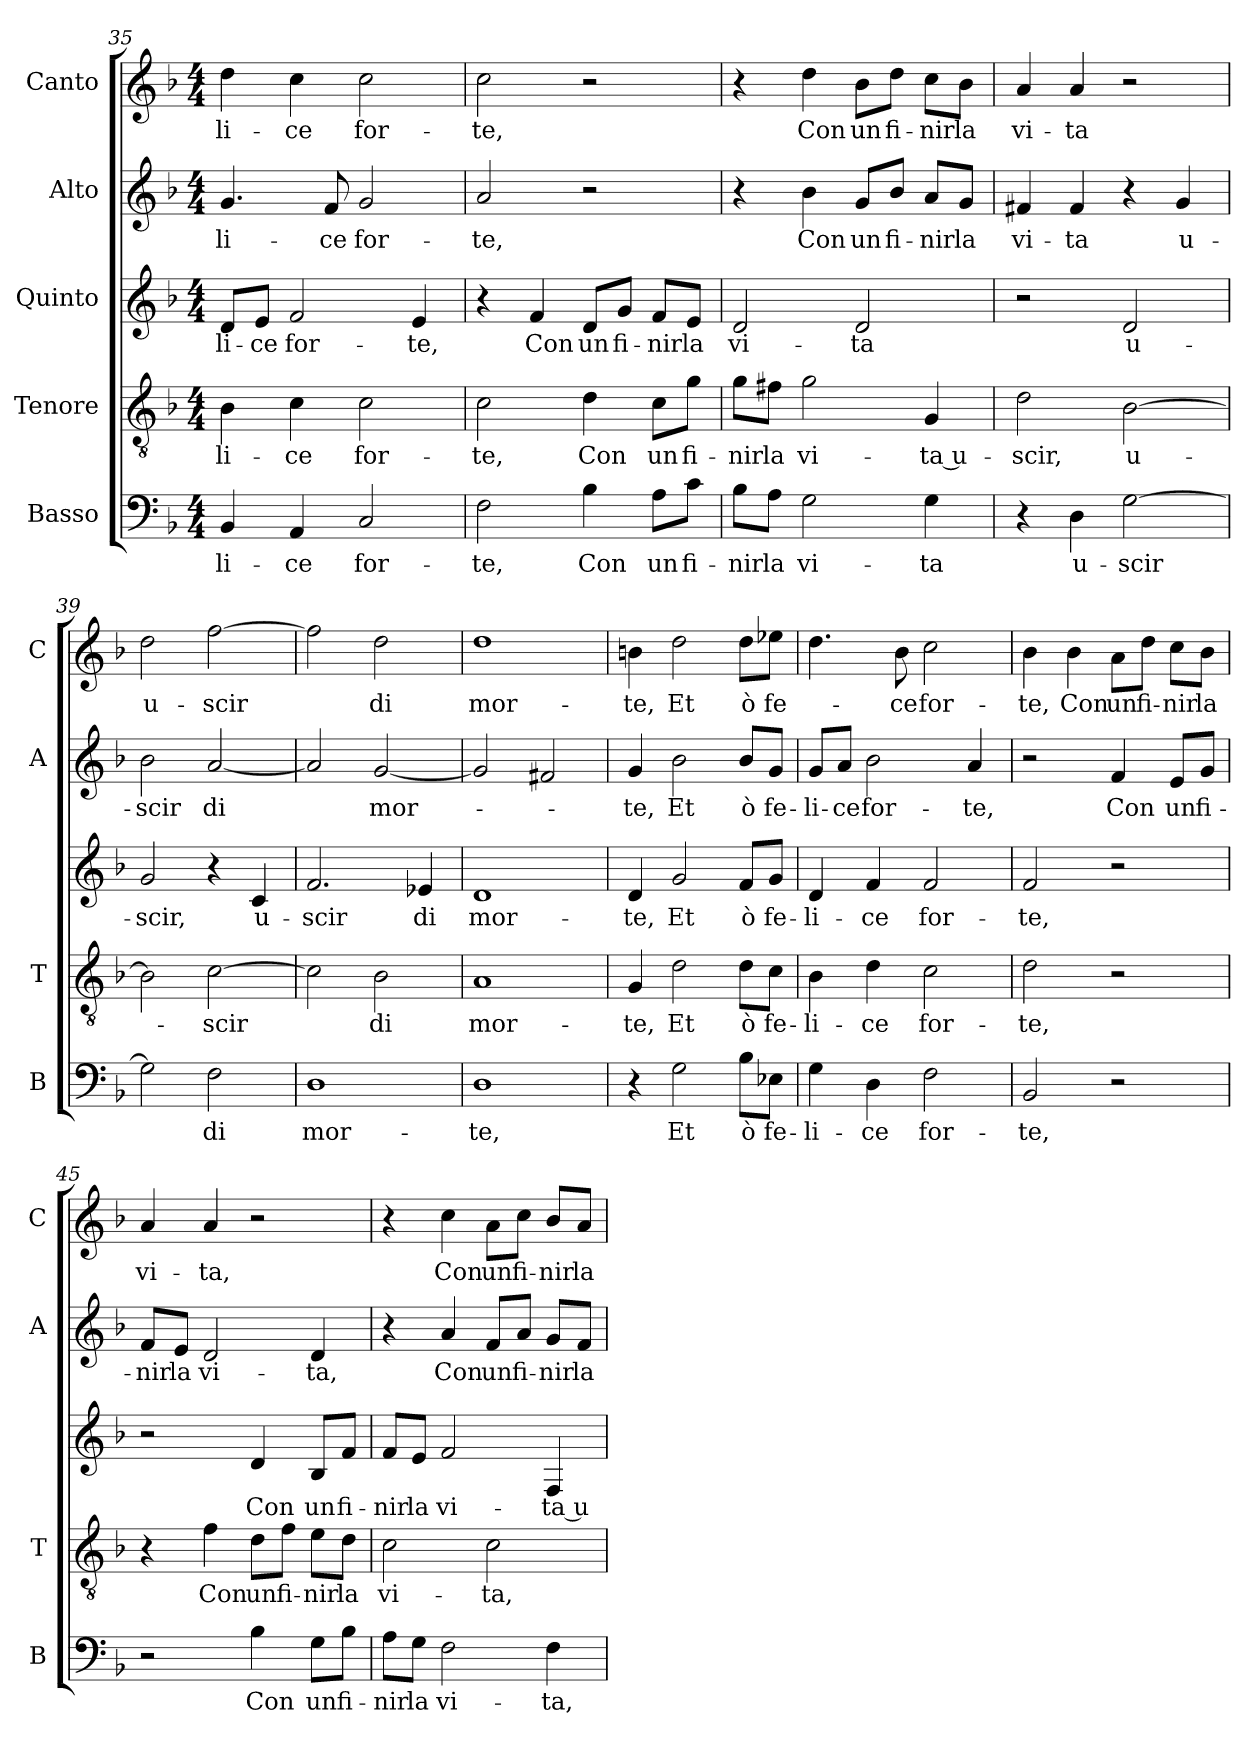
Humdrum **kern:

**kern	**text	**kern	**text	**kern	**text	**kern	**text	**kern	**text
*part5	*part5	*part4	*part4	*part3	*part3	*part2	*part2	*part1	*part1
*staff5	*staff5	*staff4	*staff4	*staff3	*staff3	*staff2	*staff2	*staff1	*staff1
*I"Basso	*	*I"Tenore	*	*I"Quinto	*	*I"Alto	*	*I"Canto	*
*I'B	*	*I'T	*	*	*	*I'A	*	*I'C	*
*clefF4	*	*clefGv2	*	*clefG2	*	*clefG2	*	*clefG2	*
*k[b-]	*	*k[b-]	*	*k[b-]	*	*k[b-]	*	*k[b-]	*
*F:	*	*F:	*	*F:	*	*F:	*	*F:	*
*M4/4	*	*M4/4	*	*M4/4	*	*M4/4	*	*M4/4	*
=35	=35	=35	=35	=35	=35	=35	=35	=35	=35
!	!LO:LY:b	!	!LO:LY:b	!	!LO:LY:b	!	!LO:LY:b	!	!LO:LY:b
4BB-/	-li-	4B-\	-li-	8d/L	-li-	4.g/	-li-	4dd\	-li-
!	!	!	!	!	!LO:LY:b	!	!	!	!
.	.	.	.	8e/J	-ce	.	.	.	.
!	!LO:LY:b	!	!LO:LY:b	!	!LO:LY:b	!	!	!	!LO:LY:b
4AA/	-ce	4c\	-ce	2f/	for-	.	.	4cc\	-ce
!	!	!	!	!	!	!	!LO:LY:b	!	!
.	.	.	.	.	.	8f/	-ce	.	.
!	!LO:LY:b	!	!LO:LY:b	!	!	!	!LO:LY:b	!	!LO:LY:b
2C/	for-	2c\	for-	.	.	2g/	for-	2cc\	for-
!	!	!	!	!	!LO:LY:b	!	!	!	!
.	.	.	.	4e/	-te,	.	.	.	.
=36	=36	=36	=36	=36	=36	=36	=36	=36	=36
!	!LO:LY:b	!	!LO:LY:b	!	!	!	!LO:LY:b	!	!LO:LY:b
2F\	-te,	2c\	-te,	4r	.	2a/	-te,	2cc\	-te,
!	!	!	!	!	!LO:LY:b	!	!	!	!
.	.	.	.	4f/	Con	.	.	.	.
!	!LO:LY:b	!	!LO:LY:b	!	!LO:LY:b	!	!	!	!
4B-\	Con	4d\	Con	8d/L	un	2r	.	2r	.
!	!	!	!	!	!LO:LY:b	!	!	!	!
.	.	.	.	8g/J	fi-	.	.	.	.
!	!LO:LY:b	!	!LO:LY:b	!	!LO:LY:b	!	!	!	!
8A\L	un	8c\L	un	8f/L	-nir	.	.	.	.
!	!LO:LY:b	!	!LO:LY:b	!	!LO:LY:b	!	!	!	!
8c\J	fi-	8g\J	fi-	8e/J	la	.	.	.	.
=37	=37	=37	=37	=37	=37	=37	=37	=37	=37
!	!LO:LY:b	!	!LO:LY:b	!	!LO:LY:b	!	!	!	!
8B-\L	-nir	8g\L	-nir	2d/	vi-	4r	.	4r	.
!	!LO:LY:b	!	!LO:LY:b	!	!	!	!	!	!
8A\J	la	8f#X\J	la	.	.	.	.	.	.
!	!LO:LY:b	!	!LO:LY:b	!	!	!	!LO:LY:b	!	!LO:LY:b
2G\	vi-	2g\	vi-	.	.	4b-\	Con	4dd\	Con
!	!	!	!	!	!LO:LY:b	!	!LO:LY:b	!	!LO:LY:b
.	.	.	.	2d/	-ta	8g/L	un	8b-\L	un
!	!	!	!	!	!	!	!LO:LY:b	!	!LO:LY:b
.	.	.	.	.	.	8b-/J	fi-	8dd\J	fi-
!	!LO:LY:b	!	!LO:LY:b	!	!	!	!LO:LY:b	!	!LO:LY:b
4G\	-ta	4G/	-ta u-	.	.	8a/L	-nir	8cc\L	-nir
!	!	!	!	!	!	!	!LO:LY:b	!	!LO:LY:b
.	.	.	.	.	.	8g/J	la	8b-\J	la
!!LO:LB:g=z
=38	=38	=38	=38	=38	=38	=38	=38	=38	=38
!	!	!	!LO:LY:b	!	!	!	!LO:LY:b	!	!LO:LY:b
4r	.	2d\	-scir,	2r	.	4f#X/	vi-	4a/	vi-
!	!LO:LY:b	!	!	!	!	!	!LO:LY:b	!	!LO:LY:b
4D\	u-	.	.	.	.	4f#/	-ta	4a/	-ta
!	!LO:LY:b	!	!LO:LY:b	!	!LO:LY:b	!	!	!	!
[2G\	-scir	[2B-\	u-	2d/	u-	4r	.	2r	.
!	!	!	!	!	!	!	!LO:LY:b	!	!
.	.	.	.	.	.	4g/	u-	.	.
=39	=39	=39	=39	=39	=39	=39	=39	=39	=39
!	!	!	!	!	!LO:LY:b	!	!LO:LY:b	!	!LO:LY:b
2G\]	.	2B-\]	.	2g/	-scir,	2b-\	-scir	2dd\	u-
!	!LO:LY:b	!	!LO:LY:b	!	!	!	!LO:LY:b	!	!LO:LY:b
2F\	di	[2c\	-scir	4r	.	[2a/	di	[2ff\	-scir
!	!	!	!	!	!LO:LY:b	!	!	!	!
.	.	.	.	4c/	u-	.	.	.	.
=40	=40	=40	=40	=40	=40	=40	=40	=40	=40
!	!LO:LY:b	!	!	!	!LO:LY:b	!	!	!	!
1D	mor-	2c\]	.	2.f/	-scir	2a/]	.	2ff\]	.
!	!	!	!LO:LY:b	!	!	!	!LO:LY:b	!	!LO:LY:b
.	.	2B-\	di	.	.	[2g/	mor-	2dd\	di
!	!	!	!	!	!LO:LY:b	!	!	!	!
.	.	.	.	4e-X/	di	.	.	.	.
=41	=41	=41	=41	=41	=41	=41	=41	=41	=41
!	!LO:LY:b	!	!LO:LY:b	!	!LO:LY:b	!	!	!	!LO:LY:b
1D	-te,	1A	mor-	1d	mor-	2g/]	.	1dd	mor-
.	.	.	.	.	.	2f#X/	.	.	.
=42	=42	=42	=42	=42	=42	=42	=42	=42	=42
!	!	!	!LO:LY:b	!	!LO:LY:b	!	!LO:LY:b	!	!LO:LY:b
4r	.	4G/	-te,	4d/	-te,	4g/	-te,	4bn\	-te,
!	!LO:LY:b	!	!LO:LY:b	!	!LO:LY:b	!	!LO:LY:b	!	!LO:LY:b
2G\	Et	2d\	Et	2g/	Et	2b-\	Et	2dd\	Et
!	!LO:LY:b	!	!LO:LY:b	!	!LO:LY:b	!	!LO:LY:b	!	!LO:LY:b
8B-\L	ò	8d\L	ò	8f/L	ò	8b-/L	ò	8dd\L	ò
!	!LO:LY:b	!	!LO:LY:b	!	!LO:LY:b	!	!LO:LY:b	!	!LO:LY:b
8E-X\J	fe-	8c\J	fe-	8g/J	fe-	8g/J	fe-	8ee-X\J	fe-
=43	=43	=43	=43	=43	=43	=43	=43	=43	=43
!	!LO:LY:b	!	!LO:LY:b	!	!LO:LY:b	!	!LO:LY:b	!	!
4G\	-li-	4B-\	-li-	4d/	-li-	8g/L	-li-	4.dd\	.
!	!	!	!	!	!	!	!LO:LY:b	!	!
.	.	.	.	.	.	8a/J	-ce	.	.
!	!LO:LY:b	!	!LO:LY:b	!	!LO:LY:b	!	!LO:LY:b	!	!
4D\	-ce	4d\	-ce	4f/	-ce	2b-\	for-	.	.
!	!	!	!	!	!	!	!	!	!LO:LY:b
.	.	.	.	.	.	.	.	8b-\	-ce
!	!LO:LY:b	!	!LO:LY:b	!	!LO:LY:b	!	!	!	!LO:LY:b
2F\	for-	2c\	for-	2f/	for-	.	.	2cc\	for-
!	!	!	!	!	!	!	!LO:LY:b	!	!
.	.	.	.	.	.	4a/	-te,	.	.
=44	=44	=44	=44	=44	=44	=44	=44	=44	=44
!	!LO:LY:b	!	!LO:LY:b	!	!LO:LY:b	!	!	!	!LO:LY:b
2BB-/	-te,	2d\	-te,	2f/	-te,	2r	.	4b-\	-te,
!	!	!	!	!	!	!	!	!	!LO:LY:b
.	.	.	.	.	.	.	.	4b-\	Con
!	!	!	!	!	!	!	!LO:LY:b	!	!LO:LY:b
2r	.	2r	.	2r	.	4f/	Con	8a\L	un
!	!	!	!	!	!	!	!	!	!LO:LY:b
.	.	.	.	.	.	.	.	8dd\J	fi-
!	!	!	!	!	!	!	!LO:LY:b	!	!LO:LY:b
.	.	.	.	.	.	8e/L	un	8cc\L	-nir
!	!	!	!	!	!	!	!LO:LY:b	!	!LO:LY:b
.	.	.	.	.	.	8g/J	fi-	8b-\J	la
!!LO:PB:g=z
=45	=45	=45	=45	=45	=45	=45	=45	=45	=45
!	!	!	!	!	!	!	!LO:LY:b	!	!LO:LY:b
2r	.	4r	.	2r	.	8f/L	-nir	4a/	vi-
!	!	!	!	!	!	!	!LO:LY:b	!	!
.	.	.	.	.	.	8e/J	la	.	.
!	!	!	!LO:LY:b	!	!	!	!LO:LY:b	!	!LO:LY:b
.	.	4f\	Con	.	.	2d/	vi-	4a/	-ta,
!	!LO:LY:b	!	!LO:LY:b	!	!LO:LY:b	!	!	!	!
4B-\	Con	8d\L	un	4d/	Con	.	.	2r	.
!	!	!	!LO:LY:b	!	!	!	!	!	!
.	.	8f\J	fi-	.	.	.	.	.	.
!	!LO:LY:b	!	!LO:LY:b	!	!LO:LY:b	!	!LO:LY:b	!	!
8G\L	un	8e\L	-nir	8B-/L	un	4d/	-ta,	.	.
!	!LO:LY:b	!	!LO:LY:b	!	!LO:LY:b	!	!	!	!
8B-\J	fi-	8d\J	la	8f/J	fi-	.	.	.	.
=46	=46	=46	=46	=46	=46	=46	=46	=46	=46
!	!LO:LY:b	!	!LO:LY:b	!	!LO:LY:b	!	!	!	!
8A\L	-nir	2c\	vi-	8f/L	-nir	4r	.	4r	.
!	!LO:LY:b	!	!	!	!LO:LY:b	!	!	!	!
8G\J	la	.	.	8e/J	la	.	.	.	.
!	!LO:LY:b	!	!	!	!LO:LY:b	!	!LO:LY:b	!	!LO:LY:b
2F\	vi-	.	.	2f/	vi-	4a/	Con	4cc\	Con
!	!	!	!LO:LY:b	!	!	!	!LO:LY:b	!	!LO:LY:b
.	.	2c\	-ta,	.	.	8f/L	un	8a\L	un
!	!	!	!	!	!	!	!LO:LY:b	!	!LO:LY:b
.	.	.	.	.	.	8a/J	fi-	8cc\J	fi-
!	!LO:LY:b	!	!	!	!LO:LY:b	!	!LO:LY:b	!	!LO:LY:b
4F\	-ta,	.	.	4F/	-ta u-	8g/L	-nir	8b-/L	-nir
!	!	!	!	!	!	!	!LO:LY:b	!	!LO:LY:b
.	.	.	.	.	.	8f/J	la	8a/J	la
=	=	=	=	=	=	=	=	=	=
*-	*-	*-	*-	*-	*-	*-	*-	*-	*-
